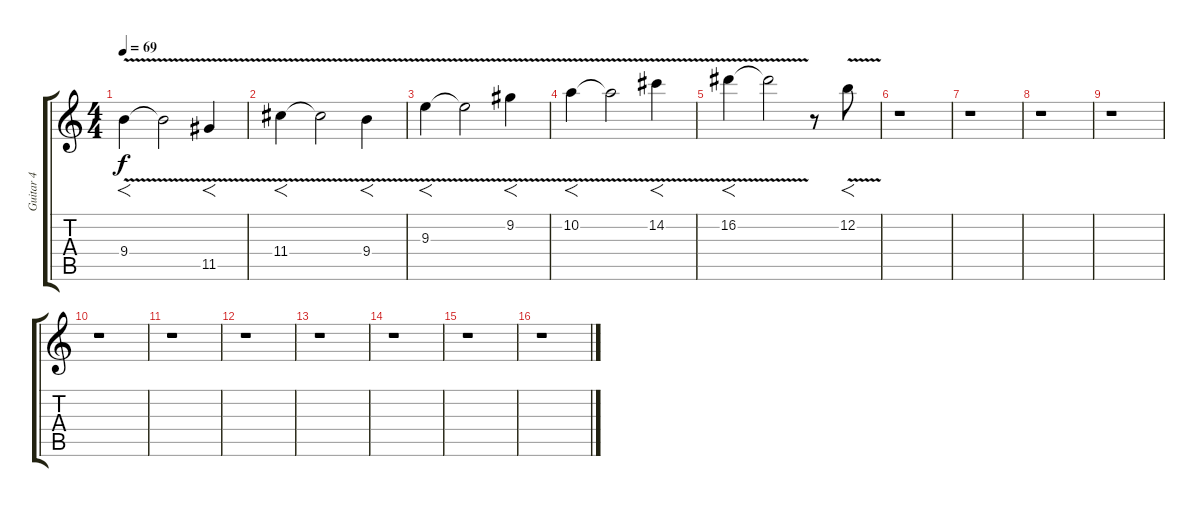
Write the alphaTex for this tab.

\track ("Guitar 4" "Guitar 4") {instrument distortionguitar}
\staff {score tabs}
\tuning (E4 B3 G3 D3 A2 E2) {hide}
\ts (4 4)
\tempo 69
\clef g2
\ks c
9.4{v}.4{f dy f} 9.4{t}.2 11.5{v}.4{f} |
11.4{v}.4{f} 11.4{t}.2 9.4{v}.4{f} |
9.3{v}.4{f} 9.3{t}.2 9.2{v}.4{f} |
10.2{v}.4{f} 10.2{t}.2 14.2{v}.4{f} |
16.2{v}.4{f} 16.2{t}.2 r.8 12.2{v}.8{f} |
r.1 |
r.1 |
r.1 |
r.1 |
r.1 |
r.1 |
r.1 |
r.1 |
r.1 |
r.1 |
r.1
